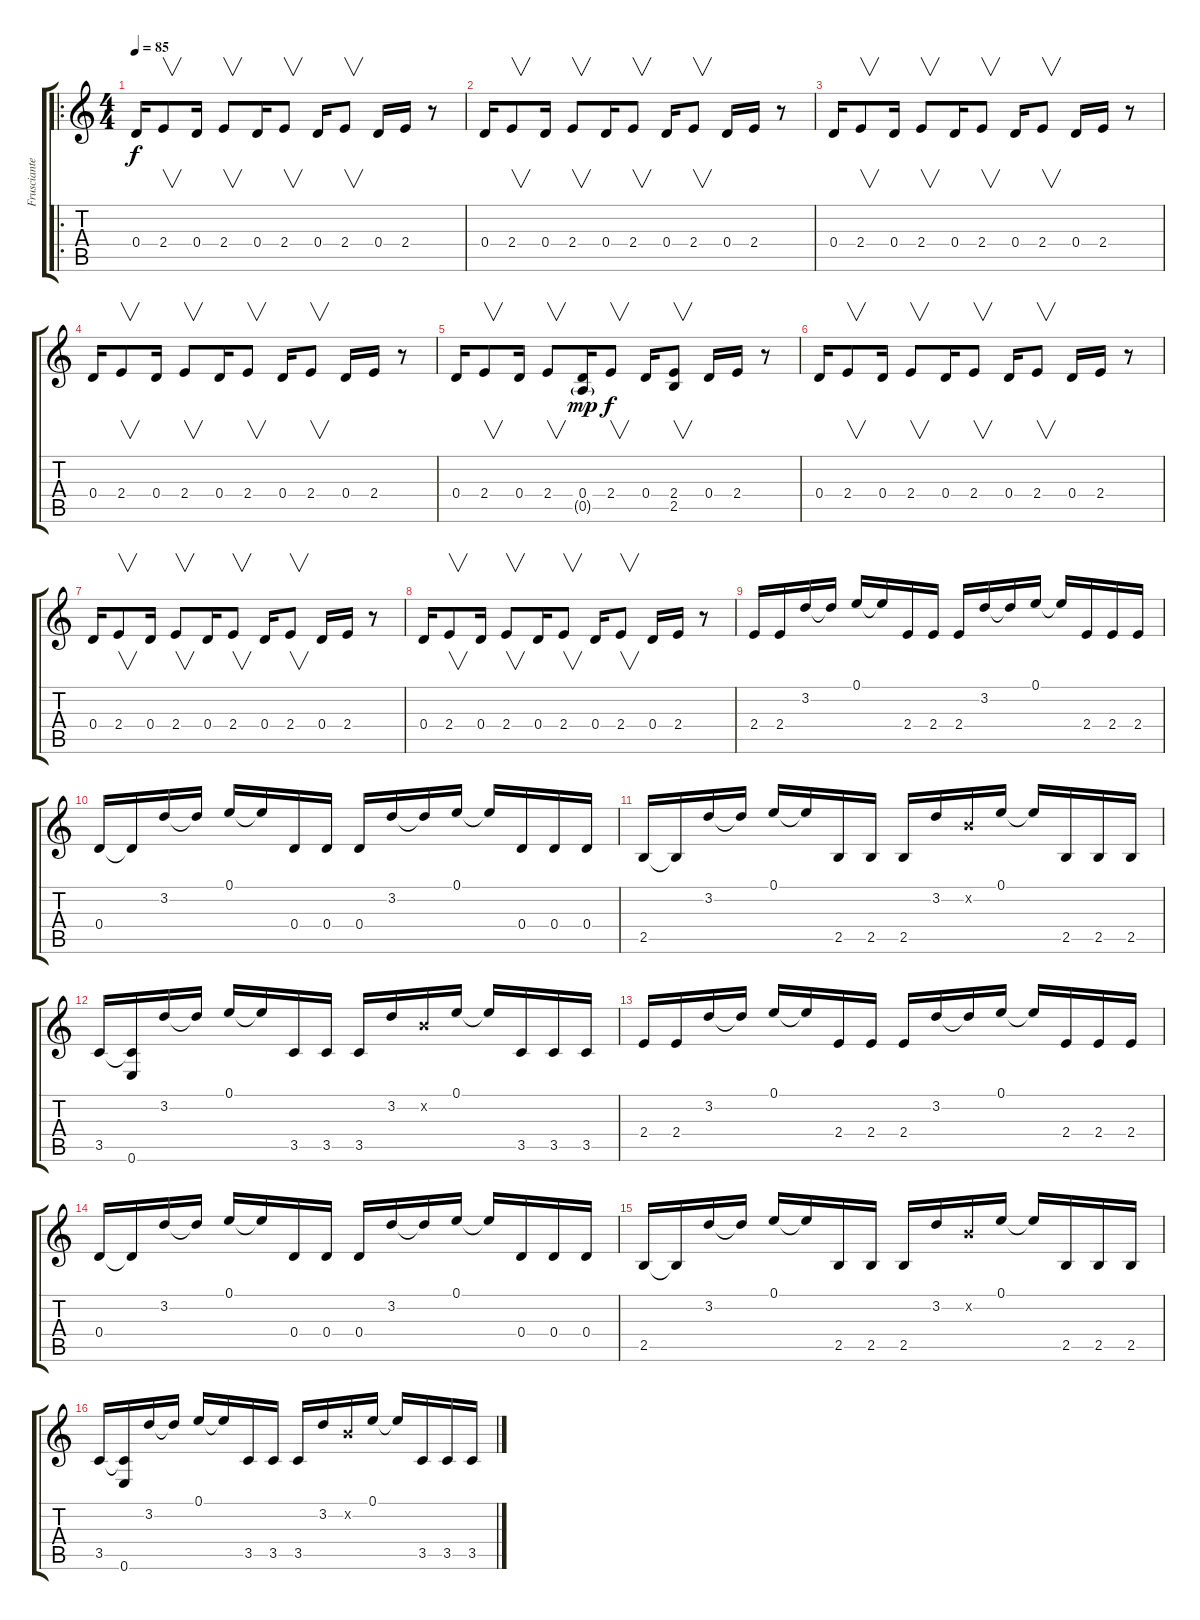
\track ("Frusciante - Guitar" "Frusciante") {instrument electricguitarclean}
\staff {score tabs}
\tuning (E4 B3 G3 D3 A2 E2) {hide}
\ro
\ts (4 4)
\tempo 85
\clef g2
\ks c
0.4.16{dy f instrument electricguitarclean} 2.4.8{v} 0.4.16 2.4.8{v} 0.4.16 2.4.8{v} 0.4.16 2.4.8{v} 0.4.16 2.4.16 r.8 |
0.4.16 2.4.8{v} 0.4.16 2.4.8{v} 0.4.16 2.4.8{v} 0.4.16 2.4.8{v} 0.4.16 2.4.16 r.8 |
0.4.16 2.4.8{v} 0.4.16 2.4.8{v} 0.4.16 2.4.8{v} 0.4.16 2.4.8{v} 0.4.16 2.4.16 r.8 |
0.4.16 2.4.8{v} 0.4.16 2.4.8{v} 0.4.16 2.4.8{v} 0.4.16 2.4.8{v} 0.4.16 2.4.16 r.8 |
0.4.16 2.4.8{v} 0.4.16 2.4.8{v} (0.4 0.5{g}).16{dy mp} 2.4.8{v dy f} 0.4.16 (2.4 2.5).8{v} 0.4.16 2.4.16 r.8 |
0.4.16 2.4.8{v} 0.4.16 2.4.8{v} 0.4.16 2.4.8{v} 0.4.16 2.4.8{v} 0.4.16 2.4.16 r.8 |
0.4.16 2.4.8{v} 0.4.16 2.4.8{v} 0.4.16 2.4.8{v} 0.4.16 2.4.8{v} 0.4.16 2.4.16 r.8 |
0.4.16 2.4.8{v} 0.4.16 2.4.8{v} 0.4.16 2.4.8{v} 0.4.16 2.4.8{v} 0.4.16 2.4.16 r.8 |
2.4.16 2.4.16 3.2.16 3.2{t}.16 0.1.16 0.1{t}.16 2.4.16 2.4.16 2.4.16 3.2.16 3.2{t}.16 0.1.16 0.1{t}.16 2.4.16 2.4.16 2.4.16 |
0.4.16 0.4{t}.16 3.2.16 3.2{t}.16 0.1.16 0.1{t}.16 0.4.16 0.4.16 0.4.16 3.2.16 3.2{t}.16 0.1.16 0.1{t}.16 0.4.16 0.4.16 0.4.16 |
2.5.16 2.5{t}.16 3.2.16 3.2{t}.16 0.1.16 0.1{t}.16 2.5.16 2.5.16 2.5.16 3.2.16 0.2{x}.16 0.1.16 0.1{t}.16 2.5.16 2.5.16 2.5.16 |
3.5.16 (3.5{t} 0.6).16 3.2.16 3.2{t}.16 0.1.16 0.1{t}.16 3.5.16 3.5.16 3.5.16 3.2.16 0.2{x}.16 0.1.16 0.1{t}.16 3.5.16 3.5.16 3.5.16 |
2.4.16 2.4.16 3.2.16 3.2{t}.16 0.1.16 0.1{t}.16 2.4.16 2.4.16 2.4.16 3.2.16 3.2{t}.16 0.1.16 0.1{t}.16 2.4.16 2.4.16 2.4.16 |
0.4.16 0.4{t}.16 3.2.16 3.2{t}.16 0.1.16 0.1{t}.16 0.4.16 0.4.16 0.4.16 3.2.16 3.2{t}.16 0.1.16 0.1{t}.16 0.4.16 0.4.16 0.4.16 |
2.5.16 2.5{t}.16 3.2.16 3.2{t}.16 0.1.16 0.1{t}.16 2.5.16 2.5.16 2.5.16 3.2.16 0.2{x}.16 0.1.16 0.1{t}.16 2.5.16 2.5.16 2.5.16 |
3.5.16 (3.5{t} 0.6).16 3.2.16 3.2{t}.16 0.1.16 0.1{t}.16 3.5.16 3.5.16 3.5.16 3.2.16 0.2{x}.16 0.1.16 0.1{t}.16 3.5.16 3.5.16 3.5.16
